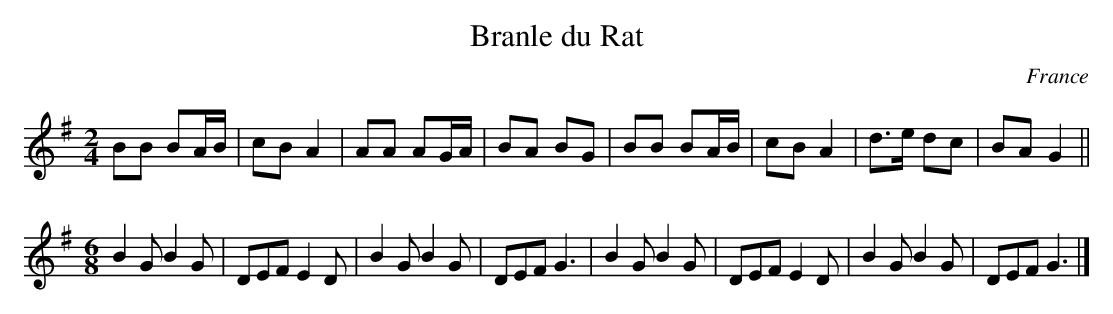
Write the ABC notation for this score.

X:1
T:Branle du Rat
L:1/8
M:2/4
O:France
K:G major
BB BA/B/ | cB A2| AA AG/A/| BA BG|\
BB BA/B/| cB A2| d>e dc| BA G2||
M:6/8
B2G B2G| DEF E2D| B2G B2G| DEF G3|\
B2G B2G| DEF E2D| B2G B2G| DEF G3|]
